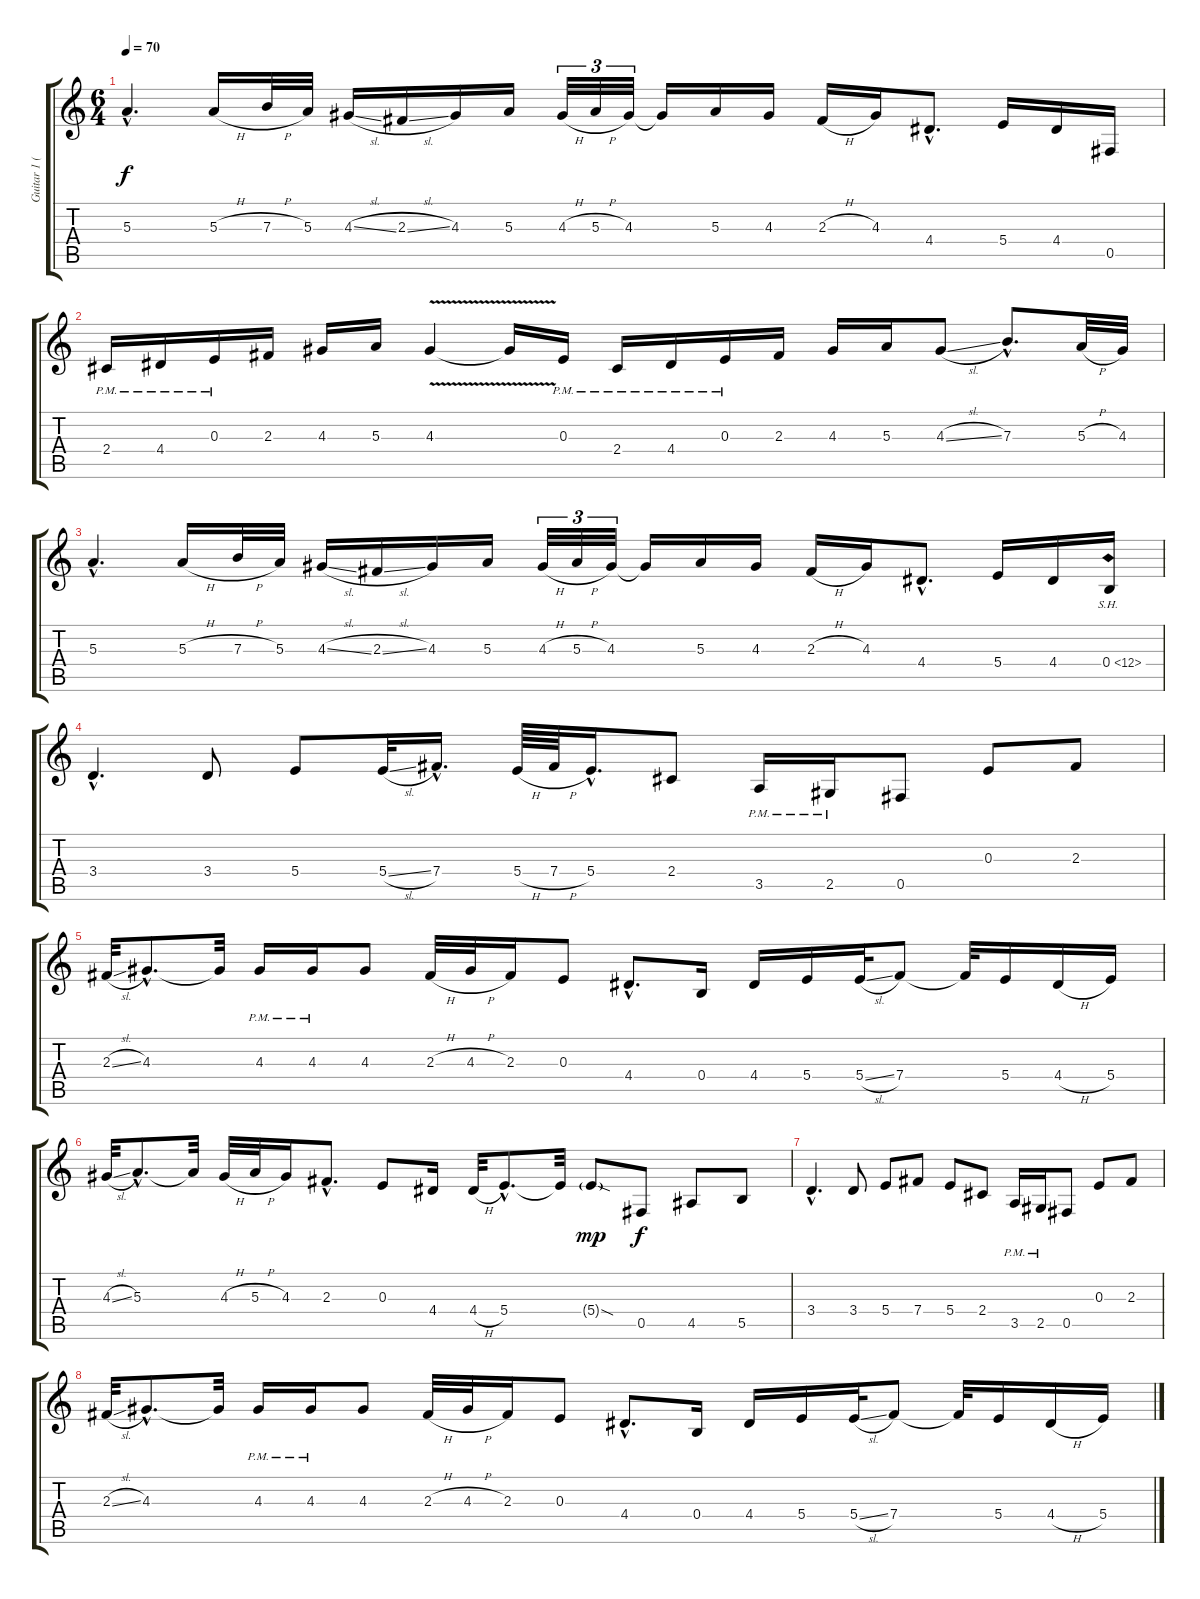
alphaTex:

\track ("Guitar 1 (Distortion)" "Guitar 1 (") {instrument distortionguitar}
\staff {score tabs}
\tuning (Db4 Ab3 E3 B2 Gb2 Db2) {hide}
\ts (6 4)
\tempo 70
\clef g2
\ks c
5.3{hac}.4{d dy f} 5.3{h}.16 7.3{h}.32 5.3.32 4.3{sl}.16 2.3{sl}.16 4.3.16 5.3.16 4.3{h}.32{tu (3 2)} 5.3{h}.32{tu (3 2)} 4.3.32{tu (3 2)} 4.3{t}.16 5.3.16 4.3.16 2.3{h}.16 4.3.16 4.4{hac}.8{d} 5.4.16 4.4.16 0.5.16 |
2.4{pm}.16 4.4{pm}.16 0.3{pm}.16 2.3.16 4.3.16 5.3.16 4.3{v}.4 4.3{t}.16 0.3{pm}.16 2.4{pm}.16 4.4{pm}.16 0.3{pm}.16 2.3.16 4.3.16 5.3.16 4.3{sl}.8 7.3{hac}.8{d} 5.3{h}.32 4.3.32 |
5.3{hac}.4{d} 5.3{h}.16 7.3{h}.32 5.3.32 4.3{sl}.16 2.3{sl}.16 4.3.16 5.3.16 4.3{h}.32{tu (3 2)} 5.3{h}.32{tu (3 2)} 4.3.32{tu (3 2)} 4.3{t}.16 5.3.16 4.3.16 2.3{h}.16 4.3.16 4.4{hac}.8{d} 5.4.16 4.4.16 0.4{sh 12}.16 |
3.4{hac}.4{d} 3.4.8 5.4.8 5.4{sl}.32 7.4{hac}.16{d} 5.4{h}.64 7.4{h}.64 5.4{hac}.16{d} 2.4.8 3.5{pm}.16 2.5{pm}.16 0.5.8 0.3.8 2.3.8 |
2.3{sl}.32 4.3{hac}.8{d} 4.3{t}.32 4.3{pm}.16 4.3{pm}.16 4.3.8 2.3{h}.32 4.3{h}.32 2.3.16 0.3.8 4.4{hac}.8{d} 0.4.16 4.4.16 5.4.16 5.4{sl}.32 7.4.8 7.4{t}.32 5.4.16 4.4{h}.16 5.4.16 |
4.3{sl}.32 5.3{hac}.8{d} 5.3{t}.32 4.3{h}.32 5.3{h}.32 4.3.16 2.3{hac}.8{d} 0.3.8 4.4.16 4.4{h}.32 5.4{hac}.8{d} 5.4{t}.32 5.4{sod g}.8{dy mp} 0.5.8{dy f} 4.5.8 5.5.8 |
3.4{hac}.4{d} 3.4.8 5.4.8 7.4.8 5.4.8 2.4.8 3.5{pm}.16 2.5{pm}.16 0.5.8 0.3.8 2.3.8 |
2.3{sl}.32 4.3{hac}.8{d} 4.3{t}.32 4.3{pm}.16 4.3{pm}.16 4.3.8 2.3{h}.32 4.3{h}.32 2.3.16 0.3.8 4.4{hac}.8{d} 0.4.16 4.4.16 5.4.16 5.4{sl}.32 7.4.8 7.4{t}.32 5.4.16 4.4{h}.16 5.4.16
